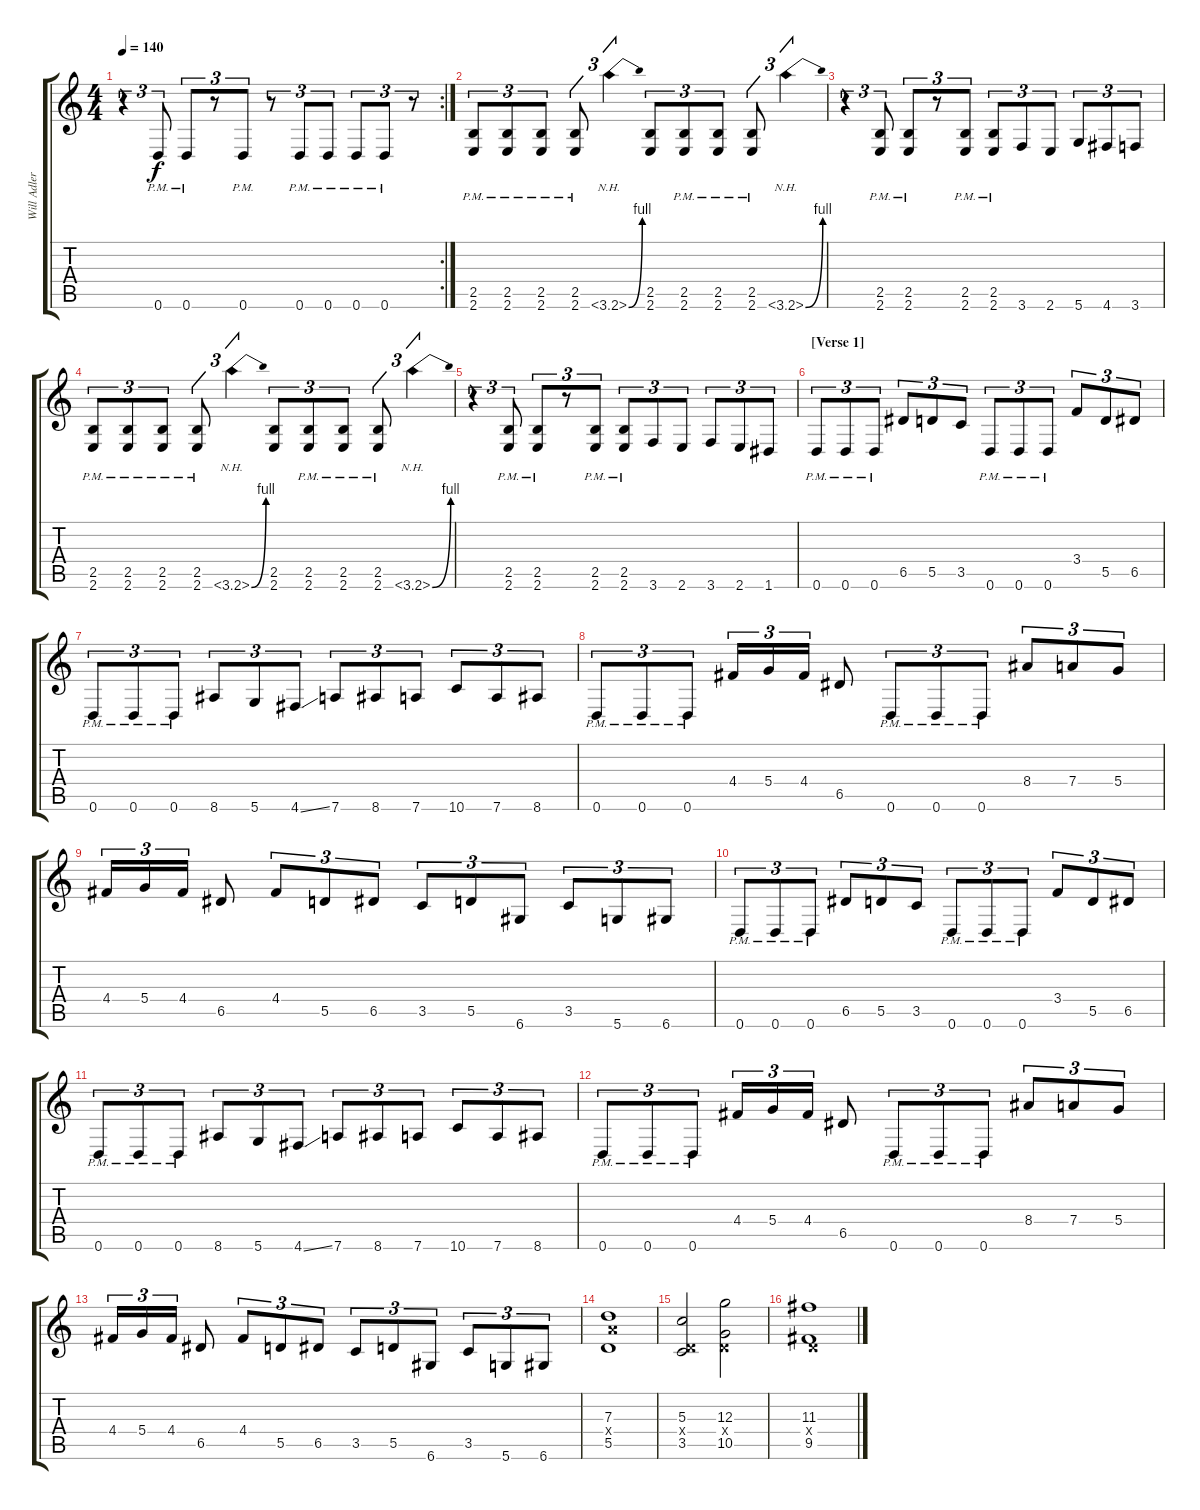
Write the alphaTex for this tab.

\track ("Will Adler" "Will Adler") {instrument overdrivenguitar}
\staff {score tabs}
\tuning (E4 B3 G3 D3 A2 D2) {hide}
\rc 2
\ts (4 4)
\tempo 140
\clef g2
\ks c
r.4{tu (3 2) dy f} 0.6{pm}.8{tu (3 2)} 0.6{pm}.8{tu (3 2)} r.8{tu (3 2)} 0.6{pm}.8{tu (3 2)} r.8{tu (3 2)} 0.6{pm}.8{tu (3 2)} 0.6{pm}.8{tu (3 2)} 0.6{pm}.8{tu (3 2)} 0.6{pm}.8{tu (3 2)} r.8{tu (3 2)} |
(2.5{pm} 2.6{pm}).8{tu (3 2)} (2.5{pm} 2.6{pm}).8{tu (3 2)} (2.5{pm} 2.6{pm}).8{tu (3 2)} (2.5{pm} 2.6{pm}).8{tu (3 2)} 3.6{be (bend 0 0 60 4) nh}.4{tu (3 2)} (2.5 2.6).8{tu (3 2)} (2.5{pm} 2.6{pm}).8{tu (3 2)} (2.5{pm} 2.6{pm}).8{tu (3 2)} (2.5{pm} 2.6{pm}).8{tu (3 2)} 3.6{be (bend 0 0 60 4) nh}.4{tu (3 2)} |
r.4{tu (3 2)} (2.5{pm} 2.6{pm}).8{tu (3 2)} (2.5{pm} 2.6{pm}).8{tu (3 2)} r.8{tu (3 2)} (2.5{pm} 2.6{pm}).8{tu (3 2)} (2.5{pm} 2.6{pm}).8{tu (3 2)} 3.6.8{tu (3 2)} 2.6.8{tu (3 2)} 5.6.8{tu (3 2)} 4.6.8{tu (3 2)} 3.6.8{tu (3 2)} |
(2.5{pm} 2.6{pm}).8{tu (3 2)} (2.5{pm} 2.6{pm}).8{tu (3 2)} (2.5{pm} 2.6{pm}).8{tu (3 2)} (2.5{pm} 2.6{pm}).8{tu (3 2)} 3.6{be (bend 0 0 60 4) nh}.4{tu (3 2)} (2.5 2.6).8{tu (3 2)} (2.5{pm} 2.6{pm}).8{tu (3 2)} (2.5{pm} 2.6{pm}).8{tu (3 2)} (2.5{pm} 2.6{pm}).8{tu (3 2)} 3.6{be (bend 0 0 60 4) nh}.4{tu (3 2)} |
r.4{tu (3 2)} (2.5{pm} 2.6{pm}).8{tu (3 2)} (2.5{pm} 2.6{pm}).8{tu (3 2)} r.8{tu (3 2)} (2.5{pm} 2.6{pm}).8{tu (3 2)} (2.5{pm} 2.6{pm}).8{tu (3 2)} 3.6.8{tu (3 2)} 2.6.8{tu (3 2)} 3.6.8{tu (3 2)} 2.6.8{tu (3 2)} 1.6.8{tu (3 2)} |
\section ("" "[Verse 1]")
0.6{pm}.8{tu (3 2)} 0.6{pm}.8{tu (3 2)} 0.6{pm}.8{tu (3 2)} 6.5.8{tu (3 2)} 5.5.8{tu (3 2)} 3.5.8{tu (3 2)} 0.6{pm}.8{tu (3 2)} 0.6{pm}.8{tu (3 2)} 0.6{pm}.8{tu (3 2)} 3.4.8{tu (3 2)} 5.5.8{tu (3 2)} 6.5.8{tu (3 2)} |
0.6{pm}.8{tu (3 2)} 0.6{pm}.8{tu (3 2)} 0.6{pm}.8{tu (3 2)} 8.6.8{tu (3 2)} 5.6.8{tu (3 2)} 4.6{ss}.8{tu (3 2)} 7.6.8{tu (3 2)} 8.6.8{tu (3 2)} 7.6.8{tu (3 2)} 10.6.8{tu (3 2)} 7.6.8{tu (3 2)} 8.6.8{tu (3 2)} |
0.6{pm}.8{tu (3 2)} 0.6{pm}.8{tu (3 2)} 0.6{pm}.8{tu (3 2)} 4.4.16{tu (3 2)} 5.4.16{tu (3 2)} 4.4.16{tu (3 2)} 6.5.8 0.6{pm}.8{tu (3 2)} 0.6{pm}.8{tu (3 2)} 0.6{pm}.8{tu (3 2)} 8.4.8{tu (3 2)} 7.4.8{tu (3 2)} 5.4.8{tu (3 2)} |
4.4.16{tu (3 2)} 5.4.16{tu (3 2)} 4.4.16{tu (3 2)} 6.5.8 4.4.8{tu (3 2)} 5.5.8{tu (3 2)} 6.5.8{tu (3 2)} 3.5.8{tu (3 2)} 5.5.8{tu (3 2)} 6.6.8{tu (3 2)} 3.5.8{tu (3 2)} 5.6.8{tu (3 2)} 6.6.8{tu (3 2)} |
0.6{pm}.8{tu (3 2)} 0.6{pm}.8{tu (3 2)} 0.6{pm}.8{tu (3 2)} 6.5.8{tu (3 2)} 5.5.8{tu (3 2)} 3.5.8{tu (3 2)} 0.6{pm}.8{tu (3 2)} 0.6{pm}.8{tu (3 2)} 0.6{pm}.8{tu (3 2)} 3.4.8{tu (3 2)} 5.5.8{tu (3 2)} 6.5.8{tu (3 2)} |
0.6{pm}.8{tu (3 2)} 0.6{pm}.8{tu (3 2)} 0.6{pm}.8{tu (3 2)} 8.6.8{tu (3 2)} 5.6.8{tu (3 2)} 4.6{ss}.8{tu (3 2)} 7.6.8{tu (3 2)} 8.6.8{tu (3 2)} 7.6.8{tu (3 2)} 10.6.8{tu (3 2)} 7.6.8{tu (3 2)} 8.6.8{tu (3 2)} |
0.6{pm}.8{tu (3 2)} 0.6{pm}.8{tu (3 2)} 0.6{pm}.8{tu (3 2)} 4.4.16{tu (3 2)} 5.4.16{tu (3 2)} 4.4.16{tu (3 2)} 6.5.8 0.6{pm}.8{tu (3 2)} 0.6{pm}.8{tu (3 2)} 0.6{pm}.8{tu (3 2)} 8.4.8{tu (3 2)} 7.4.8{tu (3 2)} 5.4.8{tu (3 2)} |
4.4.16{tu (3 2)} 5.4.16{tu (3 2)} 4.4.16{tu (3 2)} 6.5.8 4.4.8{tu (3 2)} 5.5.8{tu (3 2)} 6.5.8{tu (3 2)} 3.5.8{tu (3 2)} 5.5.8{tu (3 2)} 6.6.8{tu (3 2)} 3.5.8{tu (3 2)} 5.6.8{tu (3 2)} 6.6.8{tu (3 2)} |
(7.3 7.4{x} 5.5).1 |
(5.3 0.4{x} 3.5).2 (12.3 0.4{x} 10.5).2 |
(11.3 0.4{x} 9.5).1
